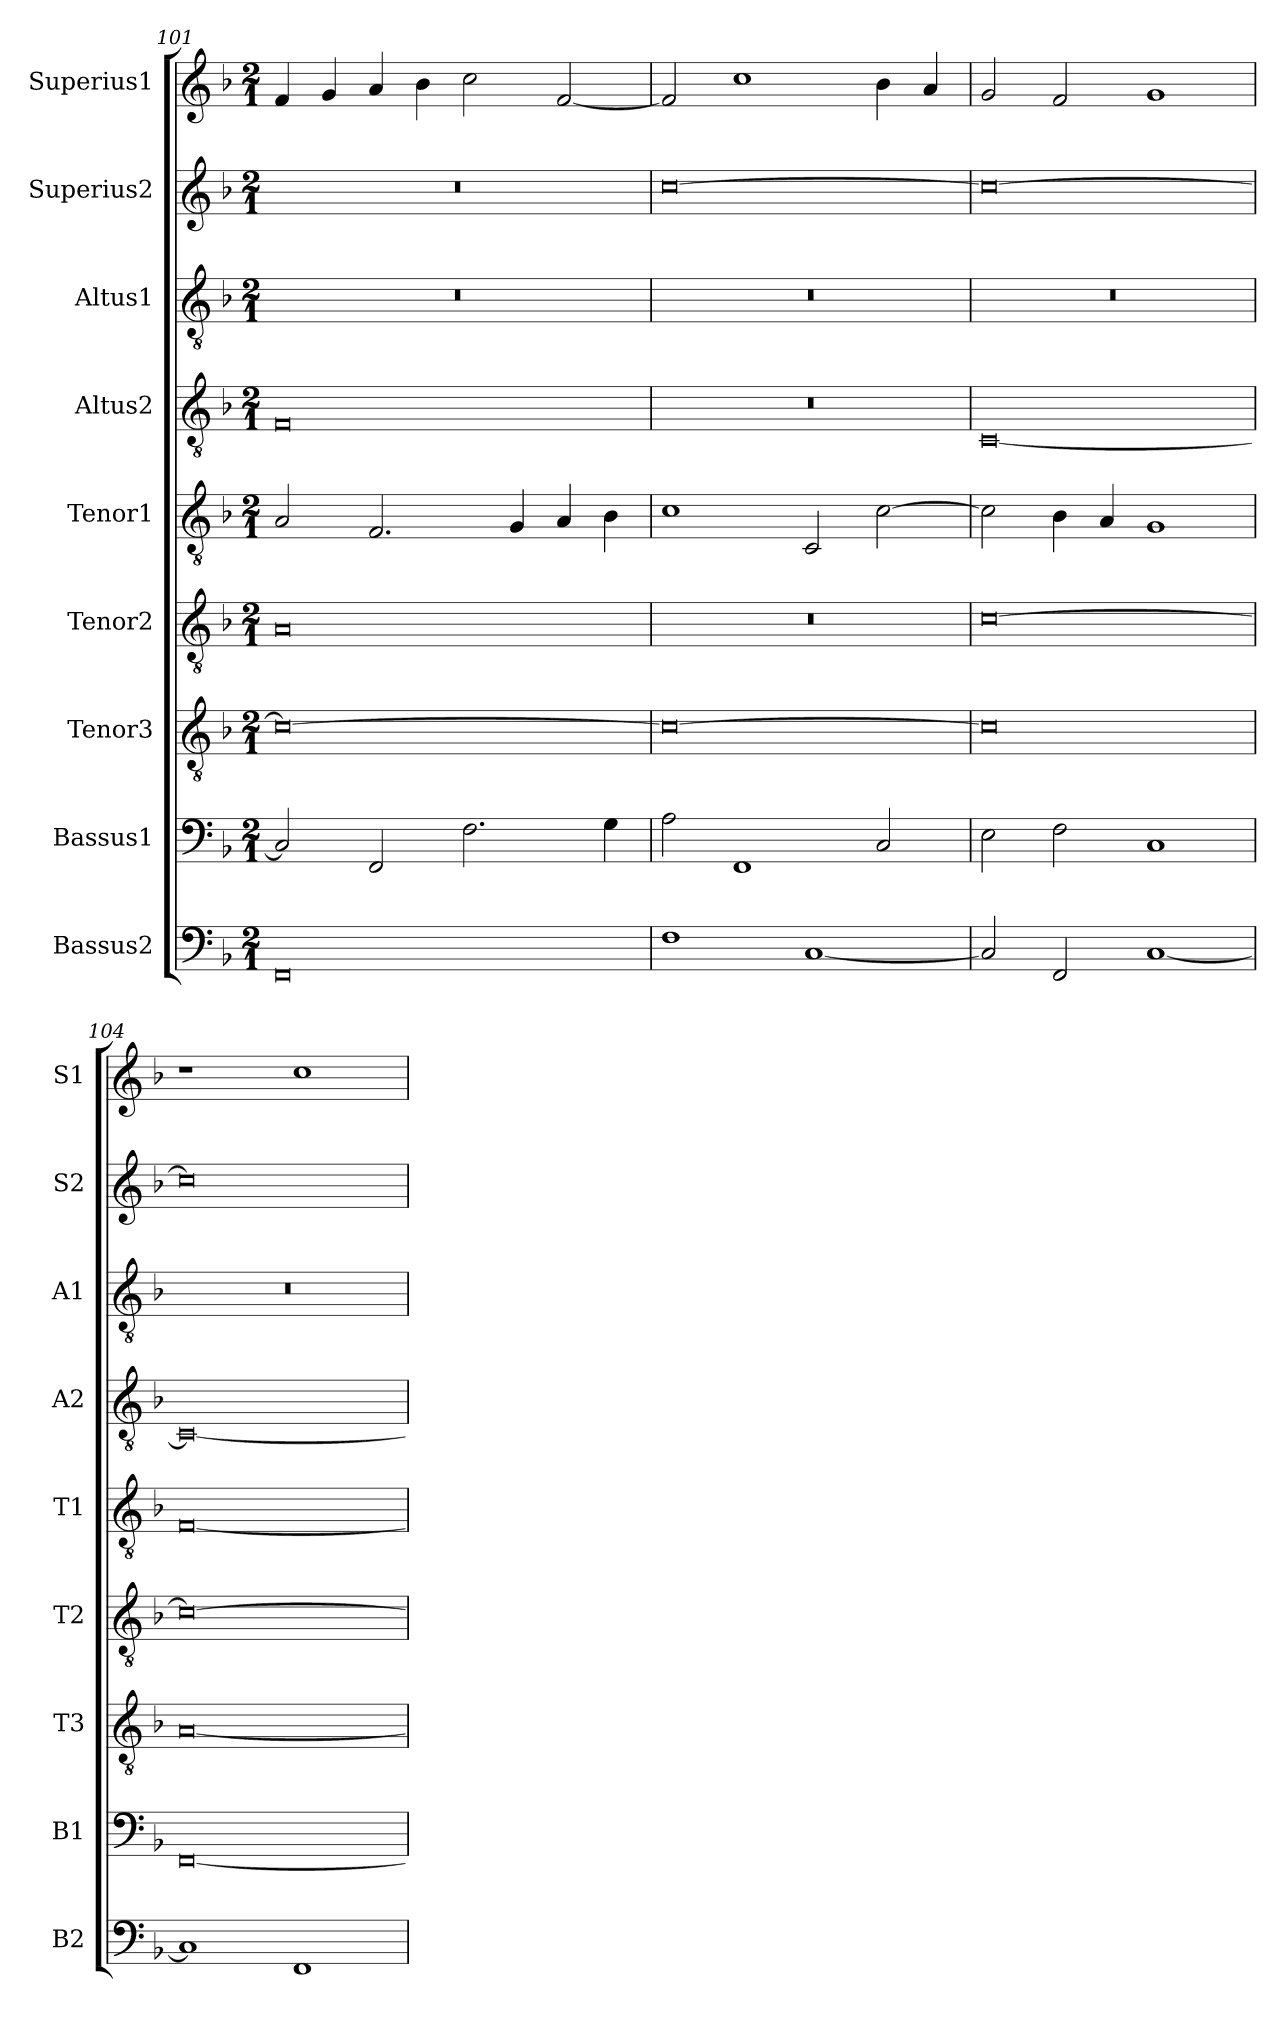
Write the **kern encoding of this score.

**kern	**kern	**kern	**kern	**kern	**kern	**kern	**kern	**kern
*part9	*part8	*part7	*part6	*part5	*part4	*part3	*part2	*part1
*staff9	*staff8	*staff7	*staff6	*staff5	*staff4	*staff3	*staff2	*staff1
*I"Bassus2	*I"Bassus1	*I"Tenor3	*I"Tenor2	*I"Tenor1	*I"Altus2	*I"Altus1	*I"Superius2	*I"Superius1
*I'B2	*I'B1	*I'T3	*I'T2	*I'T1	*I'A2	*I'A1	*I'S2	*I'S1
*clefF4	*clefF4	*clefGv2	*clefGv2	*clefGv2	*clefGv2	*clefGv2	*clefG2	*clefG2
*k[b-]	*k[b-]	*k[b-]	*k[b-]	*k[b-]	*k[b-]	*k[b-]	*k[b-]	*k[b-]
*d:	*d:	*d:	*d:	*d:	*d:	*d:	*d:	*d:
*M2/1	*M2/1	*M2/1	*M2/1	*M2/1	*M2/1	*M2/1	*M2/1	*M2/1
=101	=101	=101	=101	=101	=101	=101	=101	=101
0FF	2C]	0c_	0A	2A	0F	0r	0r	4f
.	.	.	.	.	.	.	.	4g
.	2FF	.	.	2.F	.	.	.	4a
.	.	.	.	.	.	.	.	4b-
.	2.F	.	.	.	.	.	.	2cc
.	.	.	.	4G	.	.	.	.
.	.	.	.	4A	.	.	.	[2f
.	4G	.	.	4B-	.	.	.	.
=102	=102	=102	=102	=102	=102	=102	=102	=102
1F	2A	0c_	0r	1c	0r	0r	[0cc	2f]
.	1FF	.	.	.	.	.	.	1cc
[1C	.	.	.	2C	.	.	.	.
.	2C	.	.	[2c	.	.	.	4b-
.	.	.	.	.	.	.	.	4a
=103	=103	=103	=103	=103	=103	=103	=103	=103
2C]	2E	0c]	[0c	2c]	[0C	0r	0cc_	2g
2FF	2F	.	.	4B-	.	.	.	2f
.	.	.	.	4A	.	.	.	.
[1C	1C	.	.	1G	.	.	.	1g
=104	=104	=104	=104	=104	=104	=104	=104	=104
1C]	[0FF	[0A	0c_	[0F	0C_	0r	0cc]	1r
1FF	.	.	.	.	.	.	.	1cc
=	=	=	=	=	=	=	=	=
*-	*-	*-	*-	*-	*-	*-	*-	*-
